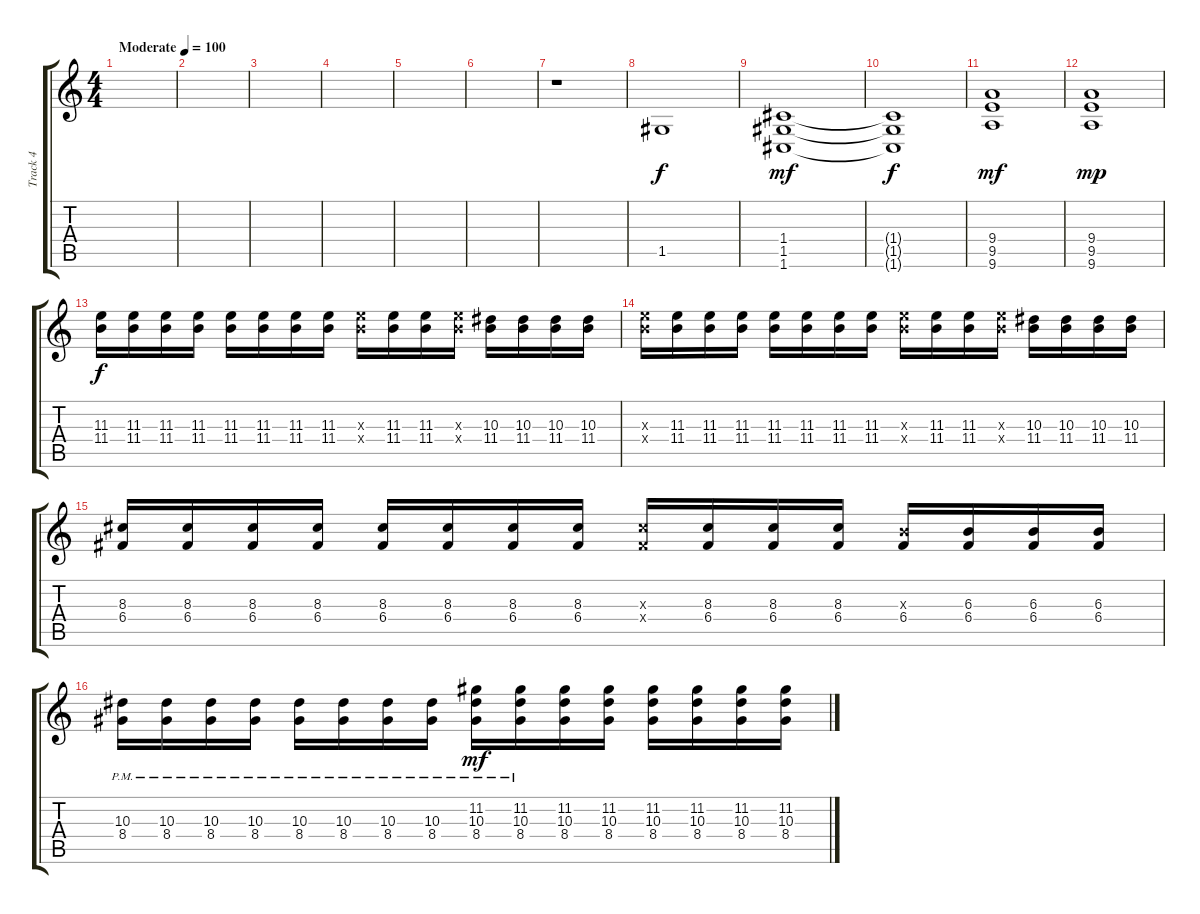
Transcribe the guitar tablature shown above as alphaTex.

\track ("Track 4" "Track 4") {instrument distortionguitar}
\staff {score tabs}
\tuning (D4 A3 F3 C3 G2 C2) {hide}
\ts (4 4)
\tempo (100 "Moderate")
\clef g2
\ks c
|
|
|
|
|
|
r.1{volume 0} |
1.5.1{volume 13} |
(1.4 1.5 1.6).1{dy mf} |
(1.4{t} 1.5{t} 1.6{t}).1{dy f} |
(9.4 9.5 9.6).1{dy mf} |
(9.4 9.5 9.6).1{dy mp} |
(11.3 11.4).16{dy f} (11.3 11.4).16 (11.3 11.4).16 (11.3 11.4).16 (11.3 11.4).16 (11.3 11.4).16 (11.3 11.4).16 (11.3 11.4).16 (11.3{x} 11.4{x}).16 (11.3 11.4).16 (11.3 11.4).16 (11.3{x} 11.4{x}).16 (10.3 11.4).16 (10.3 11.4).16 (10.3 11.4).16 (10.3 11.4).16 |
(11.3{x} 11.4{x}).16 (11.3 11.4).16 (11.3 11.4).16 (11.3 11.4).16 (11.3 11.4).16 (11.3 11.4).16 (11.3 11.4).16 (11.3 11.4).16 (11.3{x} 11.4{x}).16 (11.3 11.4).16 (11.3 11.4).16 (11.3{x} 11.4{x}).16 (10.3 11.4).16 (10.3 11.4).16 (10.3 11.4).16 (10.3 11.4).16 |
(8.3 6.4).16 (8.3 6.4).16 (8.3 6.4).16 (8.3 6.4).16 (8.3 6.4).16 (8.3 6.4).16 (8.3 6.4).16 (8.3 6.4).16 (8.3{x} 6.4{x}).16 (8.3 6.4).16 (8.3 6.4).16 (8.3 6.4).16 (6.3{x} 6.4).16 (6.3 6.4).16 (6.3 6.4).16 (6.3 6.4).16 |
(10.3{pm} 8.4{pm}).16 (10.3{pm} 8.4{pm}).16 (10.3{pm} 8.4{pm}).16 (10.3{pm} 8.4{pm}).16 (10.3{pm} 8.4{pm}).16 (10.3{pm} 8.4{pm}).16 (10.3{pm} 8.4{pm}).16 (10.3{pm} 8.4{pm}).16 (11.2 10.3{pm} 8.4{pm}).16{dy mf} (11.2 10.3{pm} 8.4{pm}).16 (11.2 10.3 8.4).16 (11.2 10.3 8.4).16 (11.2 10.3 8.4).16 (11.2 10.3 8.4).16 (11.2 10.3 8.4).16 (11.2 10.3 8.4).16
